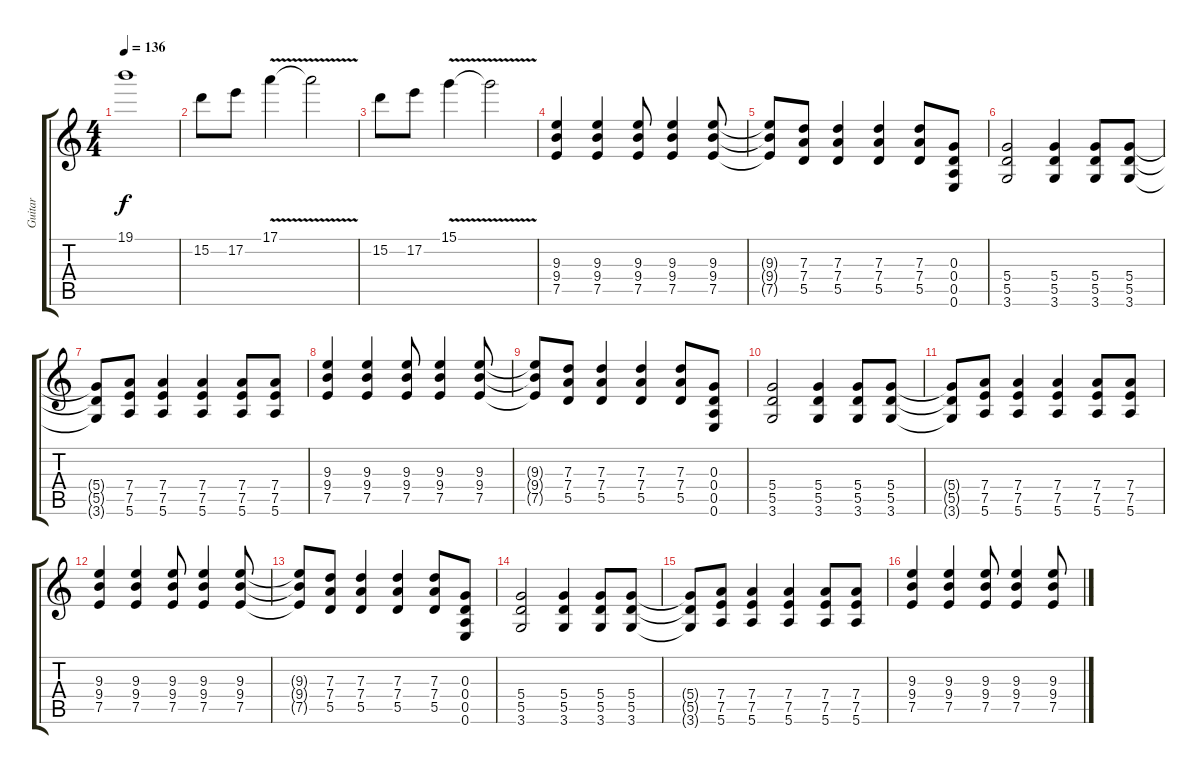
\track ("Guitar" "Guitar") {instrument distortionguitar}
\staff {score tabs}
\tuning (E4 B3 G3 D3 A2 E2) {hide}
\ts (4 4)
\tempo 136
\clef g2
\ks c
19.1{t}.1{dy f} |
15.2.8 17.2.8 17.1{v}.4 17.1{t}.2 |
15.2.8 17.2.8 15.1{v}.4 15.1{t}.2 |
(9.3 9.4 7.5).4 (9.3 9.4 7.5).4 (9.3 9.4 7.5).8 (9.3 9.4 7.5).4 (9.3 9.4 7.5).8 |
(9.3{t} 9.4{t} 7.5{t}).8 (7.3 7.4 5.5).8 (7.3 7.4 5.5).4 (7.3 7.4 5.5).4 (7.3 7.4 5.5).8 (0.3 0.4 0.5 0.6).8 |
(5.4 5.5 3.6).2 (5.4 5.5 3.6).4 (5.4 5.5 3.6).8 (5.4 5.5 3.6).8 |
(5.4{t} 5.5{t} 3.6{t}).8 (7.4 7.5 5.6).8 (7.4 7.5 5.6).4 (7.4 7.5 5.6).4 (7.4 7.5 5.6).8 (7.4 7.5 5.6).8 |
(9.3 9.4 7.5).4 (9.3 9.4 7.5).4 (9.3 9.4 7.5).8 (9.3 9.4 7.5).4 (9.3 9.4 7.5).8 |
(9.3{t} 9.4{t} 7.5{t}).8 (7.3 7.4 5.5).8 (7.3 7.4 5.5).4 (7.3 7.4 5.5).4 (7.3 7.4 5.5).8 (0.3 0.4 0.5 0.6).8 |
(5.4 5.5 3.6).2 (5.4 5.5 3.6).4 (5.4 5.5 3.6).8 (5.4 5.5 3.6).8 |
(5.4{t} 5.5{t} 3.6{t}).8 (7.4 7.5 5.6).8 (7.4 7.5 5.6).4 (7.4 7.5 5.6).4 (7.4 7.5 5.6).8 (7.4 7.5 5.6).8 |
(9.3 9.4 7.5).4 (9.3 9.4 7.5).4 (9.3 9.4 7.5).8 (9.3 9.4 7.5).4 (9.3 9.4 7.5).8 |
(9.3{t} 9.4{t} 7.5{t}).8 (7.3 7.4 5.5).8 (7.3 7.4 5.5).4 (7.3 7.4 5.5).4 (7.3 7.4 5.5).8 (0.3 0.4 0.5 0.6).8 |
(5.4 5.5 3.6).2 (5.4 5.5 3.6).4 (5.4 5.5 3.6).8 (5.4 5.5 3.6).8 |
(5.4{t} 5.5{t} 3.6{t}).8 (7.4 7.5 5.6).8 (7.4 7.5 5.6).4 (7.4 7.5 5.6).4 (7.4 7.5 5.6).8 (7.4 7.5 5.6).8 |
(9.3 9.4 7.5).4 (9.3 9.4 7.5).4 (9.3 9.4 7.5).8 (9.3 9.4 7.5).4 (9.3 9.4 7.5).8
